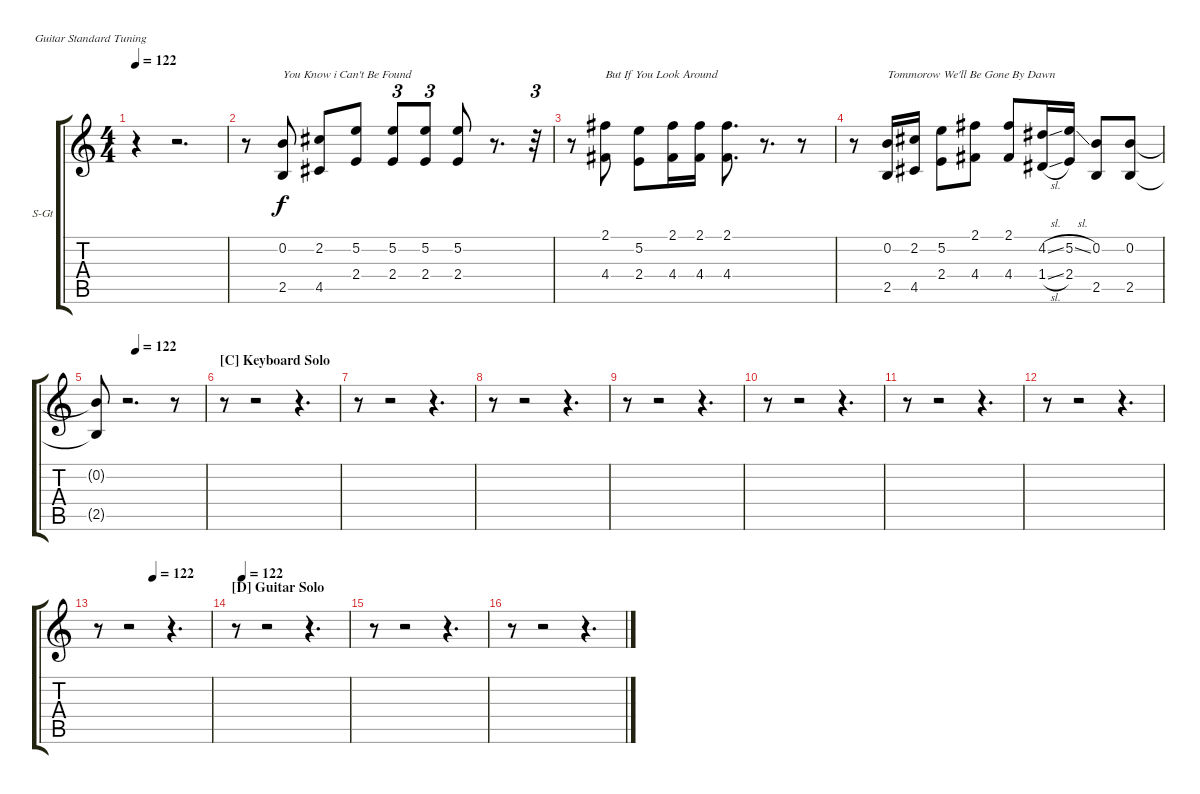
\bracketExtendMode groupsimilarinstruments
\firstSystemTrackNameOrientation horizontal
\otherSystemsTrackNameOrientation horizontal
\track ("Rory Gallagher Vocals" "S-Gt") {instrument sopranosax}
\staff {score tabs}
\tuning (E4 B3 G3 D3 A2 E2)
\displaytranspose 12
\ts (4 4)
\tempo 122
\clef g2
\ks c
r.4{dy f} r.2{d} |
r.8 (0.2 2.5).8{txt "You Know i Can't Be Found"} (2.2 4.5).8 (5.2 2.4).8 (5.2 2.4).8{tu (3 2)} (5.2 2.4).8{tu (3 2)} (5.2 2.4).8 r.8{d} r.32{tu (3 2)} |
r.8 (2.1 4.4).8{txt "But If You Look Around"} (5.2 2.4).8 (2.1 4.4).16 (2.1 4.4).16 (2.1 4.4).8{d} r.8{d} r.8 |
r.8 (0.2 2.5).16{txt "Tommorow We'll Be Gone By Dawn"} (2.2 4.5).16 (5.2 2.4).8 (2.1 4.4).8 (2.1 4.4).8 (4.2{sl} 1.4{sl}).16 (5.2{sl} 2.4).16 (0.2 2.5).8 (0.2 2.5).8 |
\tempo (122 0.369231)
(0.2{t} 2.5{t}).8 r.2{d} r.8 |
\section ("C" "Keyboard Solo")
r.8 r.2 r.4{d} |
r.8 r.2 r.4{d} |
r.8 r.2 r.4{d} |
r.8 r.2 r.4{d} |
r.8 r.2 r.4{d} |
r.8 r.2 r.4{d} |
r.8 r.2 r.4{d} |
\tempo (122 0.492308)
r.8 r.2 r.4{d} |
\section ("D" "Guitar Solo")
\tempo (122 0.0615385)
r.8 r.2 r.4{d} |
r.8 r.2 r.4{d} |
r.8 r.2 r.4{d}
